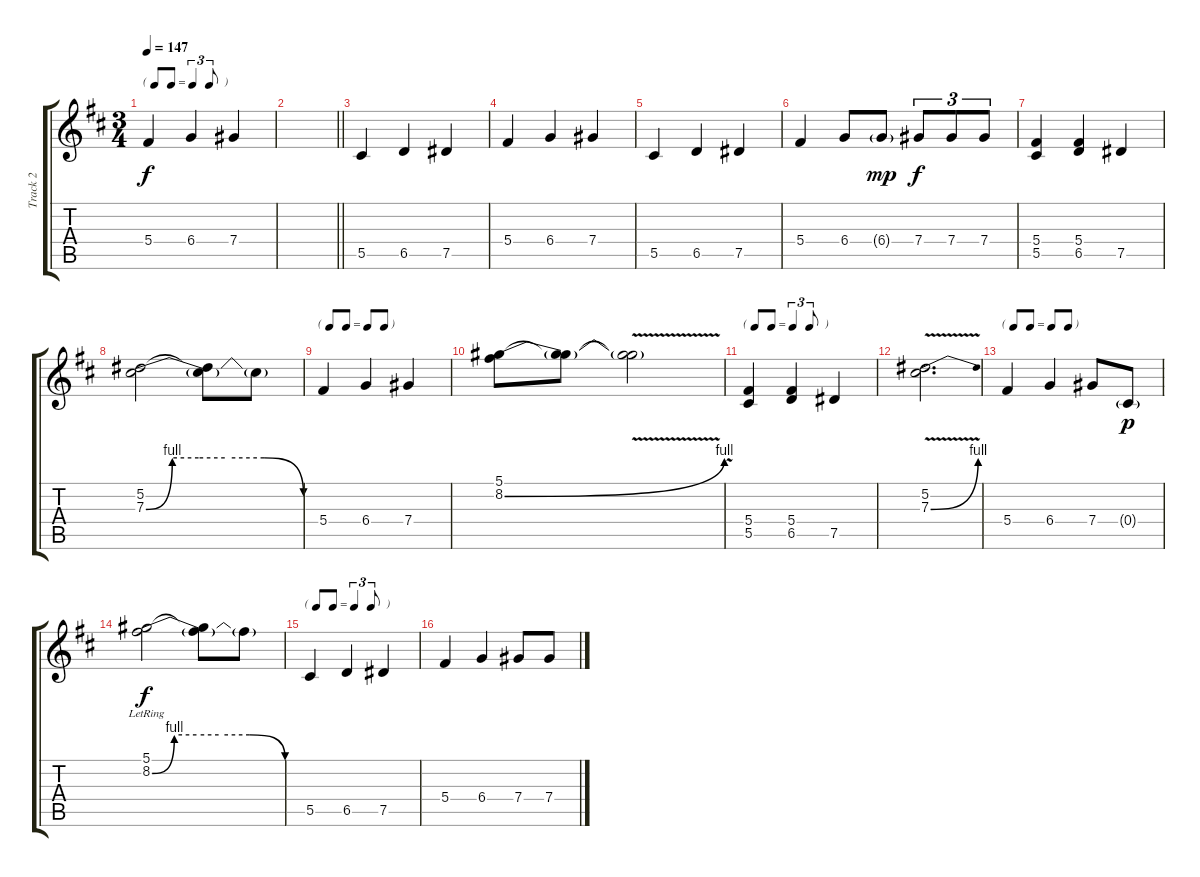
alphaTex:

\track ("Track 2" "Track 2") {instrument distortionguitar}
\staff {score tabs}
\tuning (Eb4 Bb3 Gb3 Db3 Ab2 Eb2) {hide}
\ts (3 4)
\tf triplet8th
\tempo 147
\clef g2
\ks d
5.4.4{dy f} 6.4.4 7.4.4 |
\barLineRight lightlight
|
5.5.4 6.5.4 7.5.4 |
5.4.4 6.4.4 7.4.4 |
5.5.4 6.5.4 7.5.4 |
5.4.4 6.4.8 6.4{g}.8{dy mp} 7.4.8{tu (3 2) dy f} 7.4.8{tu (3 2)} 7.4.8{tu (3 2)} |
(5.4 5.5).4 (5.4 6.5).4 7.5.4 |
(5.2 7.3{be (custom 0 0 10 4 20 4 30 4 45 4 60 0)}).2 (5.2{t} 7.3{t}).8 7.3{t}.8 |
\tf none
5.4.4 6.4.4 7.4.4 |
(5.1 8.2{be (bend 0 0 60 4)}).8 (5.1{t} 8.2{t}).8 (5.1{v t} 8.2{v t}).2 |
\tf triplet8th
(5.4 5.5).4 (5.4 6.5).4 7.5.4 |
(5.2 7.3{be (bend 0 0 60 4) v}).2{d} |
\tf none
5.4.4 6.4.4 7.4.8 0.4{g}.8{dy p} |
(5.1{lr} 8.2{be (custom 0 0 10 4 20 4 30 4 44 4 60 0) lr}).2{dy f} (5.1{t} 8.2{t}).8 8.2{t}.8 |
\tf triplet8th
5.5.4 6.5.4 7.5.4 |
5.4.4 6.4.4 7.4.8 7.4.8
